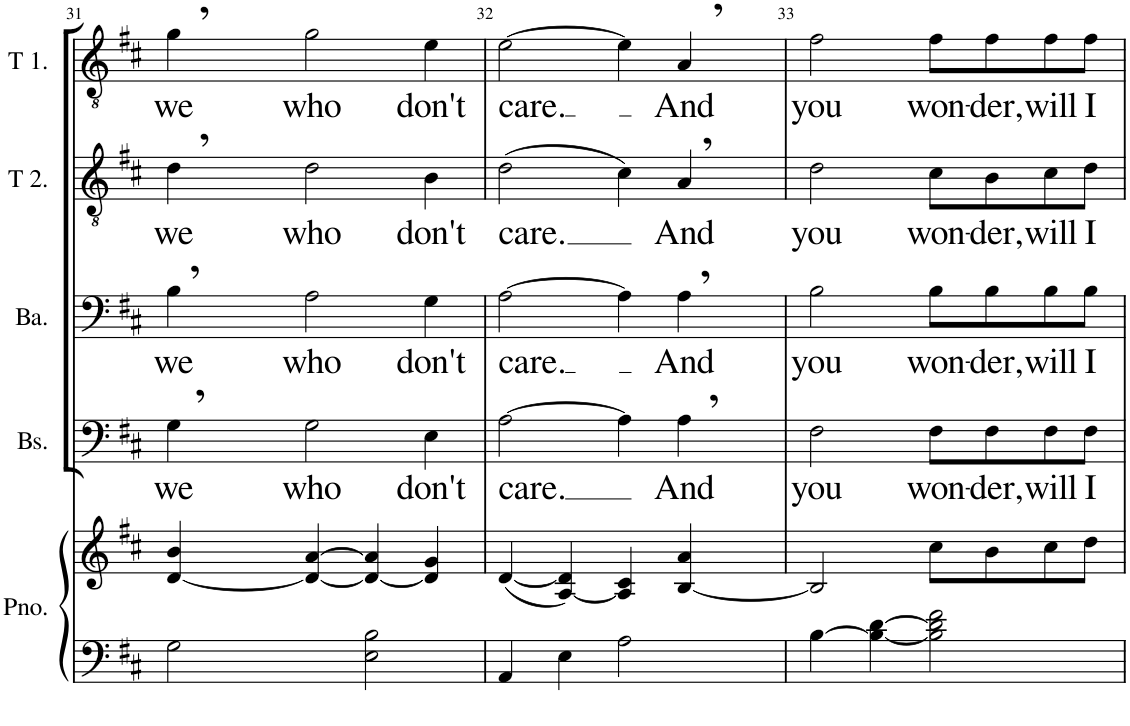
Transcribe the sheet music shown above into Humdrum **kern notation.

**kern	**kern	**kern	**text	**kern	**text	**kern	**text	**kern	**text
*part5	*part5	*part4	*part4	*part3	*part3	*part2	*part2	*part1	*part1
*staff6	*staff5	*staff4	*staff4	*staff3	*staff3	*staff2	*staff2	*staff1	*staff1
*I"Piano	*	*I"Bas	*	*I"Bariton	*	*I"Tenor 2.	*	*I"Tenor 1.	*
*I'Pno.	*	*I'Bs.	*	*I'Ba.	*	*I'T 2.	*	*I'T 1.	*
!!LO:PB:g=z
*clefF4	*clefG2	*clefF4	*	*clefF4	*	*clefG2	*	*clefG2	*
*k[f#c#]	*k[f#c#]	*k[f#c#]	*	*k[f#c#]	*	*k[f#c#]	*	*k[f#c#]	*
=31	=31	=31	=31	=31	=31	=31	=31	=31	=31
!	!	!	!LO:LY:b	!	!LO:LY:b	!	!LO:LY:b	!	!LO:LY:b
2G\	[4d/ 4b/	4G,\	we	4B,\	we	4d,\	we	4g,\	we
!	!	!	!LO:LY:b	!	!LO:LY:b	!	!LO:LY:b	!	!LO:LY:b
.	4d/_ [4a/	2G\	who	2A\	who	2d\	who	2g\	who
2E\ 2B\	4d/_ 4a/]	.	.	.	.	.	.	.	.
!	!	!	!LO:LY:b	!	!LO:LY:b	!	!LO:LY:b	!	!LO:LY:b
.	4d/] 4g/	4E\	don't	4G\	don't	4B\	don't	4e\	don't
=32	=32	=32	=32	=32	=32	=32	=32	=32	=32
!	!	!	!LO:LY:b	!	!LO:LY:b	!	!LO:LY:b	!	!LO:LY:b
4AA/	([4d/	[2A\	care.	[2A\	care.	(2d\	care.	[2e\	care.
4E\	[4A/ 4d/])	.	.	.	.	.	.	.	.
2A\	4A/] 4c#/	4A\]	.	4A\]	.	4c#\)	.	4e\]	.
!	!	!	!LO:LY:b	!	!LO:LY:b	!	!LO:LY:b	!	!LO:LY:b
.	[4B/ 4a/	4A,\	And	4A,\	And	4A,/	And	4A,/	And
=33	=33	=33	=33	=33	=33	=33	=33	=33	=33
!	!	!	!LO:LY:b	!	!LO:LY:b	!	!LO:LY:b	!	!LO:LY:b
[4B\	2B/]	2F#\	you	2B\	you	2d\	you	2f#\	you
4B\_ [4d\	.	.	.	.	.	.	.	.	.
!	!	!	!LO:LY:b	!	!LO:LY:b	!	!LO:LY:b	!	!LO:LY:b
2B\] 2d\] 2f#\	8cc#\L	8F#\L	won-	8B\L	won-	8c#\L	won-	8f#\L	won-
!	!	!	!LO:LY:b	!	!LO:LY:b	!	!LO:LY:b	!	!LO:LY:b
.	8b\	8F#\	-der,	8B\	-der,	8B\	-der,	8f#\	-der,
!	!	!	!LO:LY:b	!	!LO:LY:b	!	!LO:LY:b	!	!LO:LY:b
.	8cc#\	8F#\	will	8B\	will	8c#\	will	8f#\	will
!	!	!	!LO:LY:b	!	!LO:LY:b	!	!LO:LY:b	!	!LO:LY:b
.	8dd\J	8F#\J	I	8B\J	I	8d\J	I	8f#\J	I
=	=	=	=	=	=	=	=	=	=
*-	*-	*-	*-	*-	*-	*-	*-	*-	*-
